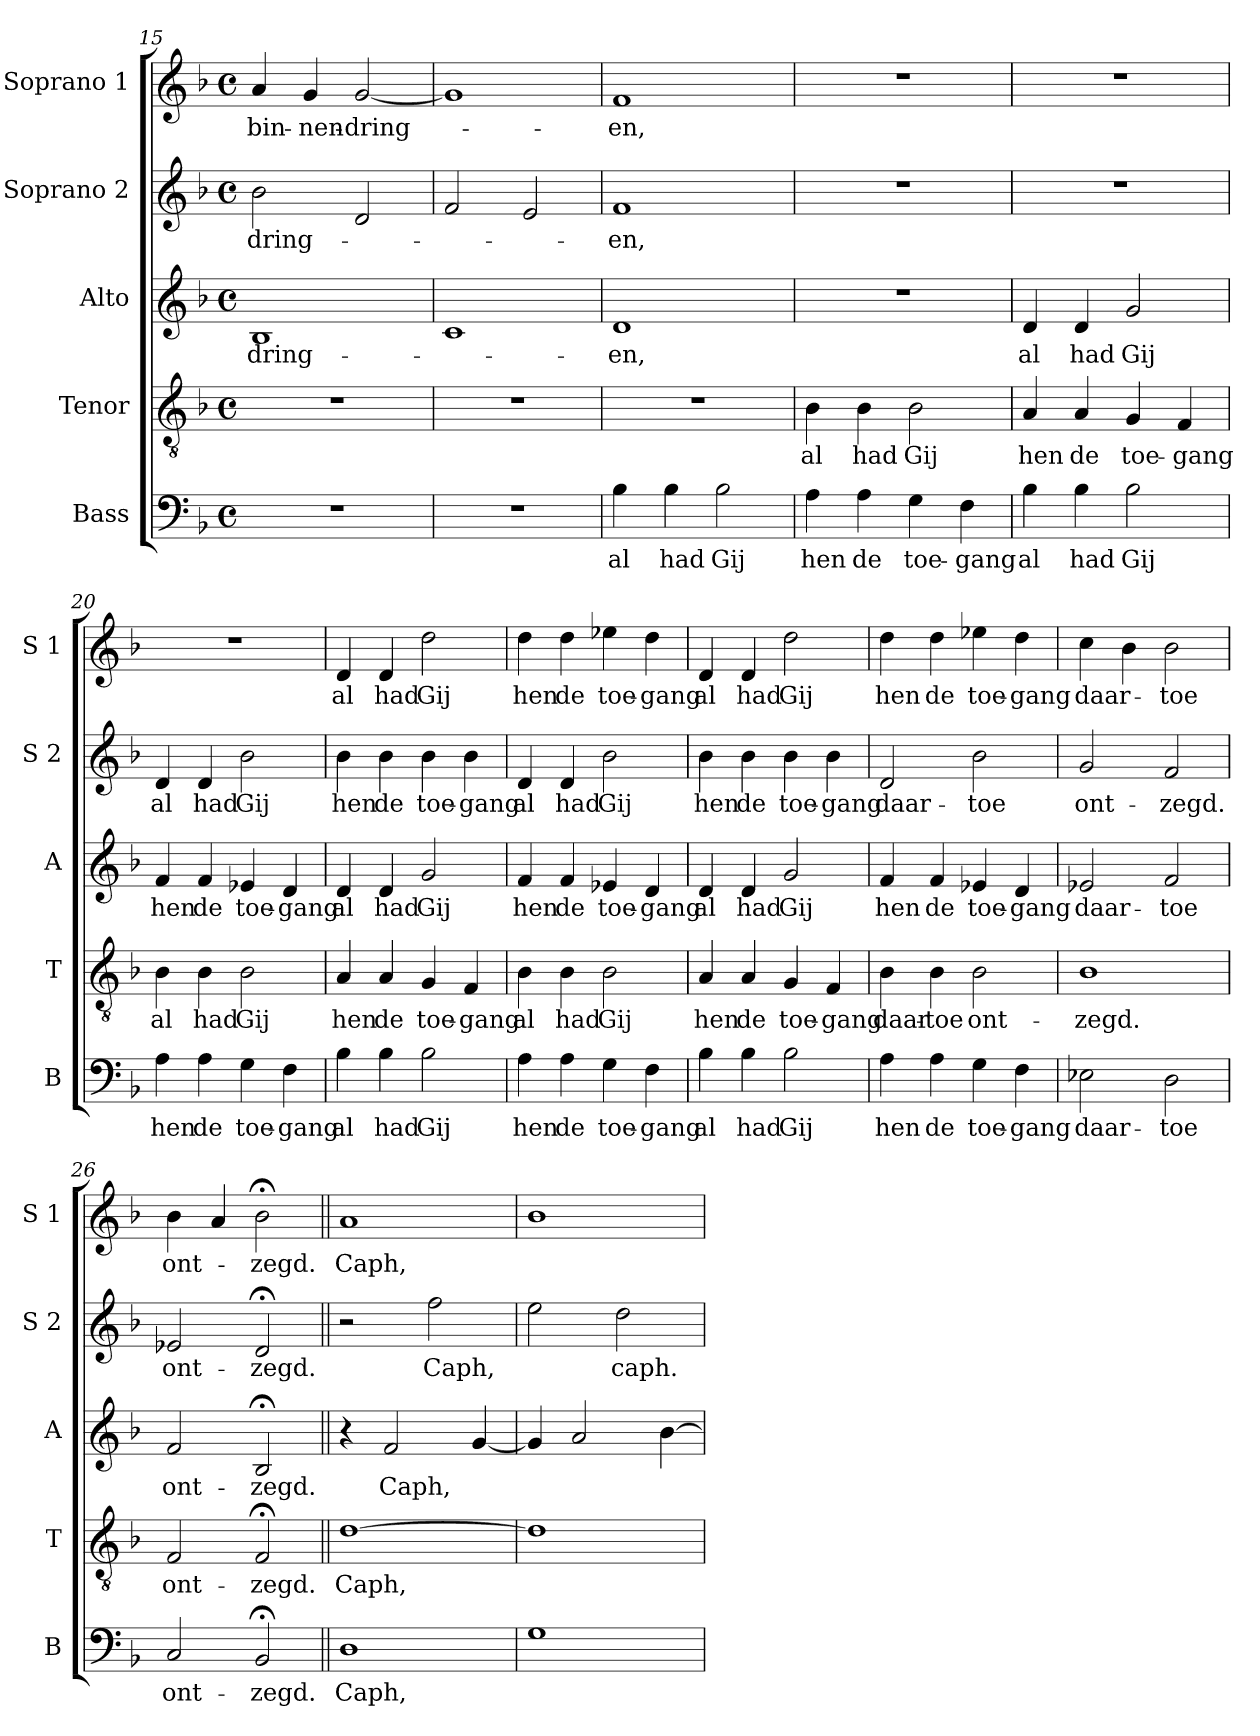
**kern	**text	**kern	**text	**kern	**text	**kern	**text	**kern	**text
*part5	*part5	*part4	*part4	*part3	*part3	*part2	*part2	*part1	*part1
*staff5	*staff5	*staff4	*staff4	*staff3	*staff3	*staff2	*staff2	*staff1	*staff1
*I"Bass	*	*I"Tenor	*	*I"Alto	*	*I"Soprano 2	*	*I"Soprano 1	*
*I'B	*	*I'T	*	*I'A	*	*I'S 2	*	*I'S 1	*
*clefF4	*	*clefGv2	*	*clefG2	*	*clefG2	*	*clefG2	*
*k[b-]	*	*k[b-]	*	*k[b-]	*	*k[b-]	*	*k[b-]	*
*F:	*	*F:	*	*F:	*	*F:	*	*F:	*
*M4/4	*	*M4/4	*	*M4/4	*	*M4/4	*	*M4/4	*
*met(c)	*	*met(c)	*	*met(c)	*	*met(c)	*	*met(c)	*
=15	=15	=15	=15	=15	=15	=15	=15	=15	=15
!	!	!	!	!	!LO:LY:b	!	!LO:LY:b	!	!LO:LY:b
1r	.	1r	.	1B-	-dring-	2b-\	-dring-	4a/	bin-
!	!	!	!	!	!	!	!	!	!LO:LY:b
.	.	.	.	.	.	.	.	4g/	-nen-
!	!	!	!	!	!	!	!	!	!LO:LY:b
.	.	.	.	.	.	2d/	.	[2g/	-dring-
=16	=16	=16	=16	=16	=16	=16	=16	=16	=16
1r	.	1r	.	1c	.	2f/	.	1g]	.
.	.	.	.	.	.	2e/	.	.	.
!!LO:LB:g=z
=17	=17	=17	=17	=17	=17	=17	=17	=17	=17
!	!LO:LY:b	!	!	!	!LO:LY:b	!	!LO:LY:b	!	!LO:LY:b
4B-\	al	1r	.	1d	-en,	1f	-en,	1f	-en,
!	!LO:LY:b	!	!	!	!	!	!	!	!
4B-\	had	.	.	.	.	.	.	.	.
!	!LO:LY:b	!	!	!	!	!	!	!	!
2B-\	Gij	.	.	.	.	.	.	.	.
=18	=18	=18	=18	=18	=18	=18	=18	=18	=18
!	!LO:LY:b	!	!LO:LY:b	!	!	!	!	!	!
4A\	hen	4B-\	al	1r	.	1r	.	1r	.
!	!LO:LY:b	!	!LO:LY:b	!	!	!	!	!	!
4A\	de	4B-\	had	.	.	.	.	.	.
!	!LO:LY:b	!	!LO:LY:b	!	!	!	!	!	!
4G\	toe-	2B-\	Gij	.	.	.	.	.	.
!	!LO:LY:b	!	!	!	!	!	!	!	!
4F\	-gang	.	.	.	.	.	.	.	.
=19	=19	=19	=19	=19	=19	=19	=19	=19	=19
!	!LO:LY:b	!	!LO:LY:b	!	!LO:LY:b	!	!	!	!
4B-\	al	4A/	hen	4d/	al	1r	.	1r	.
!	!LO:LY:b	!	!LO:LY:b	!	!LO:LY:b	!	!	!	!
4B-\	had	4A/	de	4d/	had	.	.	.	.
!	!LO:LY:b	!	!LO:LY:b	!	!LO:LY:b	!	!	!	!
2B-\	Gij	4G/	toe-	2g/	Gij	.	.	.	.
!	!	!	!LO:LY:b	!	!	!	!	!	!
.	.	4F/	-gang	.	.	.	.	.	.
=20	=20	=20	=20	=20	=20	=20	=20	=20	=20
!	!LO:LY:b	!	!LO:LY:b	!	!LO:LY:b	!	!LO:LY:b	!	!
4A\	hen	4B-\	al	4f/	hen	4d/	al	1r	.
!	!LO:LY:b	!	!LO:LY:b	!	!LO:LY:b	!	!LO:LY:b	!	!
4A\	de	4B-\	had	4f/	de	4d/	had	.	.
!	!LO:LY:b	!	!LO:LY:b	!	!LO:LY:b	!	!LO:LY:b	!	!
4G\	toe-	2B-\	Gij	4e-X/	toe-	2b-\	Gij	.	.
!	!LO:LY:b	!	!	!	!LO:LY:b	!	!	!	!
4F\	-gang	.	.	4d/	-gang	.	.	.	.
=21	=21	=21	=21	=21	=21	=21	=21	=21	=21
!	!LO:LY:b	!	!LO:LY:b	!	!LO:LY:b	!	!LO:LY:b	!	!LO:LY:b
4B-\	al	4A/	hen	4d/	al	4b-\	hen	4d/	al
!	!LO:LY:b	!	!LO:LY:b	!	!LO:LY:b	!	!LO:LY:b	!	!LO:LY:b
4B-\	had	4A/	de	4d/	had	4b-\	de	4d/	had
!	!LO:LY:b	!	!LO:LY:b	!	!LO:LY:b	!	!LO:LY:b	!	!LO:LY:b
2B-\	Gij	4G/	toe-	2g/	Gij	4b-\	toe-	2dd\	Gij
!	!	!	!LO:LY:b	!	!	!	!LO:LY:b	!	!
.	.	4F/	-gang	.	.	4b-\	-gang	.	.
=22	=22	=22	=22	=22	=22	=22	=22	=22	=22
!	!LO:LY:b	!	!LO:LY:b	!	!LO:LY:b	!	!LO:LY:b	!	!LO:LY:b
4A\	hen	4B-\	al	4f/	hen	4d/	al	4dd\	hen
!	!LO:LY:b	!	!LO:LY:b	!	!LO:LY:b	!	!LO:LY:b	!	!LO:LY:b
4A\	de	4B-\	had	4f/	de	4d/	had	4dd\	de
!	!LO:LY:b	!	!LO:LY:b	!	!LO:LY:b	!	!LO:LY:b	!	!LO:LY:b
4G\	toe-	2B-\	Gij	4e-X/	toe-	2b-\	Gij	4ee-X\	toe-
!	!LO:LY:b	!	!	!	!LO:LY:b	!	!	!	!LO:LY:b
4F\	-gang	.	.	4d/	-gang	.	.	4dd\	-gang
!!LO:PB:g=z
=23	=23	=23	=23	=23	=23	=23	=23	=23	=23
!	!LO:LY:b	!	!LO:LY:b	!	!LO:LY:b	!	!LO:LY:b	!	!LO:LY:b
4B-\	al	4A/	hen	4d/	al	4b-\	hen	4d/	al
!	!LO:LY:b	!	!LO:LY:b	!	!LO:LY:b	!	!LO:LY:b	!	!LO:LY:b
4B-\	had	4A/	de	4d/	had	4b-\	de	4d/	had
!	!LO:LY:b	!	!LO:LY:b	!	!LO:LY:b	!	!LO:LY:b	!	!LO:LY:b
2B-\	Gij	4G/	toe-	2g/	Gij	4b-\	toe-	2dd\	Gij
!	!	!	!LO:LY:b	!	!	!	!LO:LY:b	!	!
.	.	4F/	-gang	.	.	4b-\	-gang	.	.
=24	=24	=24	=24	=24	=24	=24	=24	=24	=24
!	!LO:LY:b	!	!LO:LY:b	!	!LO:LY:b	!	!LO:LY:b	!	!LO:LY:b
4A\	hen	4B-\	daar-	4f/	hen	2d/	daar-	4dd\	hen
!	!LO:LY:b	!	!LO:LY:b	!	!LO:LY:b	!	!	!	!LO:LY:b
4A\	de	4B-\	-toe	4f/	de	.	.	4dd\	de
!	!LO:LY:b	!	!LO:LY:b	!	!LO:LY:b	!	!LO:LY:b	!	!LO:LY:b
4G\	toe-	2B-\	ont-	4e-X/	toe-	2b-\	-toe	4ee-X\	toe-
!	!LO:LY:b	!	!	!	!LO:LY:b	!	!	!	!LO:LY:b
4F\	-gang	.	.	4d/	-gang	.	.	4dd\	-gang
=25	=25	=25	=25	=25	=25	=25	=25	=25	=25
!	!LO:LY:b	!	!LO:LY:b	!	!LO:LY:b	!	!LO:LY:b	!	!LO:LY:b
2E-X\	daar-	1B-	-zegd.	2e-X/	daar-	2g/	ont-	4cc\	daar-
.	.	.	.	.	.	.	.	4b-\	.
!	!LO:LY:b	!	!	!	!LO:LY:b	!	!LO:LY:b	!	!LO:LY:b
2D\	-toe	.	.	2f/	-toe	2f/	-zegd.	2b-\	-toe
=26	=26	=26	=26	=26	=26	=26	=26	=26	=26
!	!LO:LY:b	!	!LO:LY:b	!	!LO:LY:b	!	!LO:LY:b	!	!LO:LY:b
2C/	ont-	2F/	ont-	2f/	ont-	2e-X/	ont-	4b-\	ont-
.	.	.	.	.	.	.	.	4a/	.
!	!LO:LY:b	!	!LO:LY:b	!	!LO:LY:b	!	!LO:LY:b	!	!LO:LY:b
2BB-;</	-zegd.	2F;</	-zegd.	2B-;</	-zegd.	2d;</	-zegd.	2b-;<\	-zegd.
=27||	=27||	=27||	=27||	=27||	=27||	=27||	=27||	=27||	=27||
!	!LO:LY:b	!	!LO:LY:b	!	!	!	!	!	!LO:LY:b
1D	Caph,	[1d	Caph,	4r	.	2r	.	1a	Caph,
!	!	!	!	!	!LO:LY:b	!	!	!	!
.	.	.	.	2f/	Caph,	.	.	.	.
!	!	!	!	!	!	!	!LO:LY:b	!	!
.	.	.	.	.	.	2ff\	Caph,	.	.
.	.	.	.	[4g/	.	.	.	.	.
=28	=28	=28	=28	=28	=28	=28	=28	=28	=28
1G	.	1d]	.	4g/]	.	2ee\	.	1b-	.
.	.	.	.	2a/	.	.	.	.	.
!	!	!	!	!	!	!	!LO:LY:b	!	!
.	.	.	.	.	.	2dd\	caph.	.	.
.	.	.	.	[4b-\	.	.	.	.	.
=	=	=	=	=	=	=	=	=	=
*-	*-	*-	*-	*-	*-	*-	*-	*-	*-
